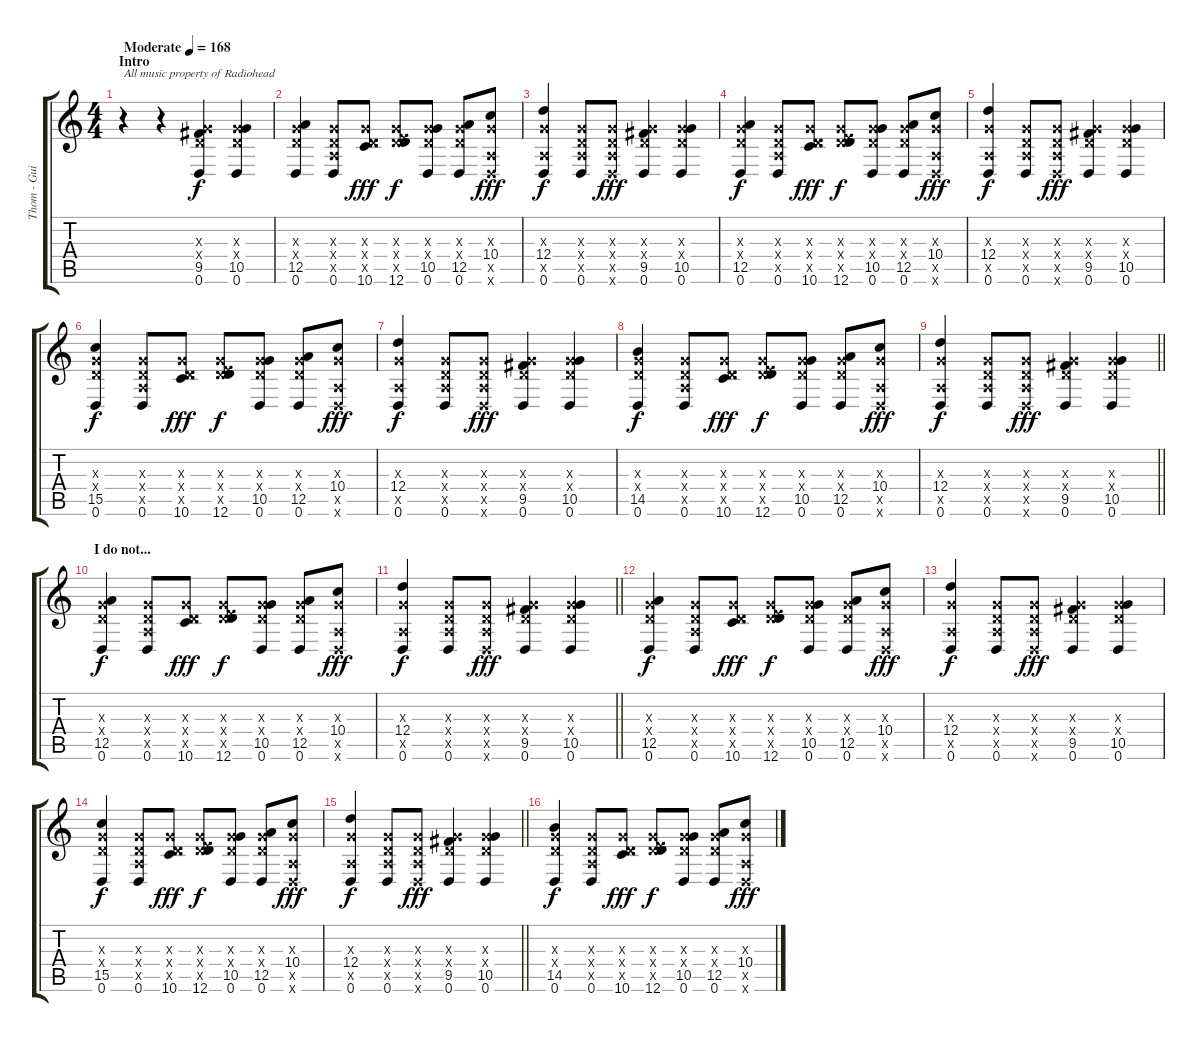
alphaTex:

\track ("Thom - Guitar" "Thom - Gui") {instrument overdrivenguitar}
\staff {score tabs}
\tuning (E4 B3 G3 D3 A2 D2) {hide}
\ts (4 4)
\section ("" "Intro")
\tempo (168 "Moderate")
\clef g2
\ks c
r.4{txt "All music property of Radiohead" dy f instrument overdrivenguitar} r.4 (0.3{x} 0.4{x} 9.5 0.6).4 (0.3{x} 0.4{x} 10.5 0.6).4 |
(0.3{x} 0.4{x} 12.5 0.6).4 (0.3{x} 0.4{x} 0.5{x} 0.6).8 (0.3{x} 0.4{x} 5.5{x} 10.6).8{dy fff} (0.3{x} 0.4{x} 7.5{x} 12.6).8{dy f} (0.3{x} 0.4{x} 10.5 0.6).8 (0.3{x} 0.4{x} 12.5 0.6).8 (0.3{x} 10.4 0.5{x} 0.6{x}).8{dy fff} |
(0.3{x} 12.4 0.5{x} 0.6).4{dy f} (0.3{x} 0.4{x} 0.5{x} 0.6).8 (0.3{x} 0.4{x} 0.5{x} 0.6{x}).8{dy fff} (0.3{x} 0.4{x} 9.5 0.6).4 (0.3{x} 0.4{x} 10.5 0.6).4 |
(0.3{x} 0.4{x} 12.5 0.6).4{dy f} (0.3{x} 0.4{x} 0.5{x} 0.6).8 (0.3{x} 0.4{x} 5.5{x} 10.6).8{dy fff} (0.3{x} 0.4{x} 7.5{x} 12.6).8{dy f} (0.3{x} 0.4{x} 10.5 0.6).8 (0.3{x} 0.4{x} 12.5 0.6).8 (0.3{x} 10.4 0.5{x} 0.6{x}).8{dy fff} |
(0.3{x} 12.4 0.5{x} 0.6).4{dy f} (0.3{x} 0.4{x} 0.5{x} 0.6).8 (0.3{x} 0.4{x} 0.5{x} 0.6{x}).8{dy fff} (0.3{x} 0.4{x} 9.5 0.6).4 (0.3{x} 0.4{x} 10.5 0.6).4 |
(0.3{x} 0.4{x} 15.5 0.6).4{dy f} (0.3{x} 0.4{x} 0.5{x} 0.6).8 (0.3{x} 0.4{x} 5.5{x} 10.6).8{dy fff} (0.3{x} 0.4{x} 7.5{x} 12.6).8{dy f} (0.3{x} 0.4{x} 10.5 0.6).8 (0.3{x} 0.4{x} 12.5 0.6).8 (0.3{x} 10.4 0.5{x} 0.6{x}).8{dy fff} |
(0.3{x} 12.4 0.5{x} 0.6).4{dy f} (0.3{x} 0.4{x} 0.5{x} 0.6).8 (0.3{x} 0.4{x} 0.5{x} 0.6{x}).8{dy fff} (0.3{x} 0.4{x} 9.5 0.6).4 (0.3{x} 0.4{x} 10.5 0.6).4 |
(0.3{x} 0.4{x} 14.5 0.6).4{dy f} (0.3{x} 0.4{x} 0.5{x} 0.6).8 (0.3{x} 0.4{x} 5.5{x} 10.6).8{dy fff} (0.3{x} 0.4{x} 7.5{x} 12.6).8{dy f} (0.3{x} 0.4{x} 10.5 0.6).8 (0.3{x} 0.4{x} 12.5 0.6).8 (0.3{x} 10.4 0.5{x} 0.6{x}).8{dy fff} |
\barLineRight lightlight
(0.3{x} 12.4 0.5{x} 0.6).4{dy f} (0.3{x} 0.4{x} 0.5{x} 0.6).8 (0.3{x} 0.4{x} 0.5{x} 0.6{x}).8{dy fff} (0.3{x} 0.4{x} 9.5 0.6).4 (0.3{x} 0.4{x} 10.5 0.6).4 |
\section ("" "I do not...")
(0.3{x} 0.4{x} 12.5 0.6).4{dy f} (0.3{x} 0.4{x} 0.5{x} 0.6).8 (0.3{x} 0.4{x} 5.5{x} 10.6).8{dy fff} (0.3{x} 0.4{x} 7.5{x} 12.6).8{dy f} (0.3{x} 0.4{x} 10.5 0.6).8 (0.3{x} 0.4{x} 12.5 0.6).8 (0.3{x} 10.4 0.5{x} 0.6{x}).8{dy fff} |
\barLineRight lightlight
(0.3{x} 12.4 0.5{x} 0.6).4{dy f} (0.3{x} 0.4{x} 0.5{x} 0.6).8 (0.3{x} 0.4{x} 0.5{x} 0.6{x}).8{dy fff} (0.3{x} 0.4{x} 9.5 0.6).4 (0.3{x} 0.4{x} 10.5 0.6).4 |
(0.3{x} 0.4{x} 12.5 0.6).4{dy f} (0.3{x} 0.4{x} 0.5{x} 0.6).8 (0.3{x} 0.4{x} 5.5{x} 10.6).8{dy fff} (0.3{x} 0.4{x} 7.5{x} 12.6).8{dy f} (0.3{x} 0.4{x} 10.5 0.6).8 (0.3{x} 0.4{x} 12.5 0.6).8 (0.3{x} 10.4 0.5{x} 0.6{x}).8{dy fff} |
(0.3{x} 12.4 0.5{x} 0.6).4{dy f} (0.3{x} 0.4{x} 0.5{x} 0.6).8 (0.3{x} 0.4{x} 0.5{x} 0.6{x}).8{dy fff} (0.3{x} 0.4{x} 9.5 0.6).4 (0.3{x} 0.4{x} 10.5 0.6).4 |
(0.3{x} 0.4{x} 15.5 0.6).4{dy f} (0.3{x} 0.4{x} 0.5{x} 0.6).8 (0.3{x} 0.4{x} 5.5{x} 10.6).8{dy fff} (0.3{x} 0.4{x} 7.5{x} 12.6).8{dy f} (0.3{x} 0.4{x} 10.5 0.6).8 (0.3{x} 0.4{x} 12.5 0.6).8 (0.3{x} 10.4 0.5{x} 0.6{x}).8{dy fff} |
\barLineRight lightlight
(0.3{x} 12.4 0.5{x} 0.6).4{dy f} (0.3{x} 0.4{x} 0.5{x} 0.6).8 (0.3{x} 0.4{x} 0.5{x} 0.6{x}).8{dy fff} (0.3{x} 0.4{x} 9.5 0.6).4 (0.3{x} 0.4{x} 10.5 0.6).4 |
(0.3{x} 0.4{x} 14.5 0.6).4{dy f} (0.3{x} 0.4{x} 0.5{x} 0.6).8 (0.3{x} 0.4{x} 5.5{x} 10.6).8{dy fff} (0.3{x} 0.4{x} 7.5{x} 12.6).8{dy f} (0.3{x} 0.4{x} 10.5 0.6).8 (0.3{x} 0.4{x} 12.5 0.6).8 (0.3{x} 10.4 0.5{x} 0.6{x}).8{dy fff}
